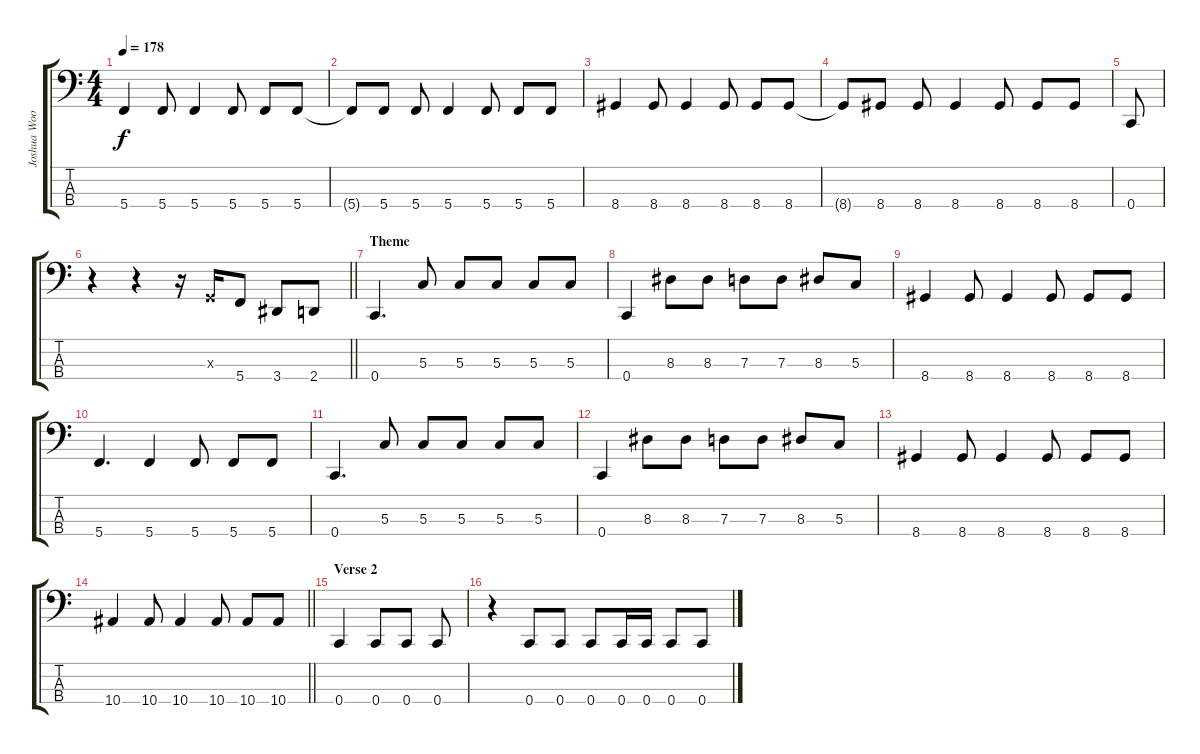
\track ("Joshua Woodward" "Joshua Woo") {instrument electricbassfinger}
\staff {score tabs}
\tuning (F2 C2 G1 C1) {hide}
\ts (4 4)
\tempo 178
\clef f4
\ks c
5.4.4{dy f} 5.4.8 5.4.4 5.4.8 5.4.8 5.4.8 |
5.4{t}.8 5.4.8 5.4.8 5.4.4 5.4.8 5.4.8 5.4.8 |
8.4.4 8.4.8 8.4.4 8.4.8 8.4.8 8.4.8 |
8.4{t}.8 8.4.8 8.4.8 8.4.4 8.4.8 8.4.8 8.4.8 |
0.4.8 |
\barLineRight lightlight
r.4 r.4 r.16 0.3{x}.16 5.4.8 3.4.8 2.4.8 |
\section ("" "Theme")
0.4.4{d} 5.3.8 5.3.8 5.3.8 5.3.8 5.3.8 |
0.4.4 8.3.8 8.3.8 7.3.8 7.3.8 8.3.8 5.3.8 |
8.4.4 8.4.8 8.4.4 8.4.8 8.4.8 8.4.8 |
5.4.4{d} 5.4.4 5.4.8 5.4.8 5.4.8 |
0.4.4{d} 5.3.8 5.3.8 5.3.8 5.3.8 5.3.8 |
0.4.4 8.3.8 8.3.8 7.3.8 7.3.8 8.3.8 5.3.8 |
8.4.4 8.4.8 8.4.4 8.4.8 8.4.8 8.4.8 |
\barLineRight lightlight
10.4.4 10.4.8 10.4.4 10.4.8 10.4.8 10.4.8 |
\section ("" "Verse 2")
0.4.4 0.4.8 0.4.8 0.4.8 |
r.4 0.4.8 0.4.8 0.4.8 0.4.16 0.4.16 0.4.8 0.4.8
